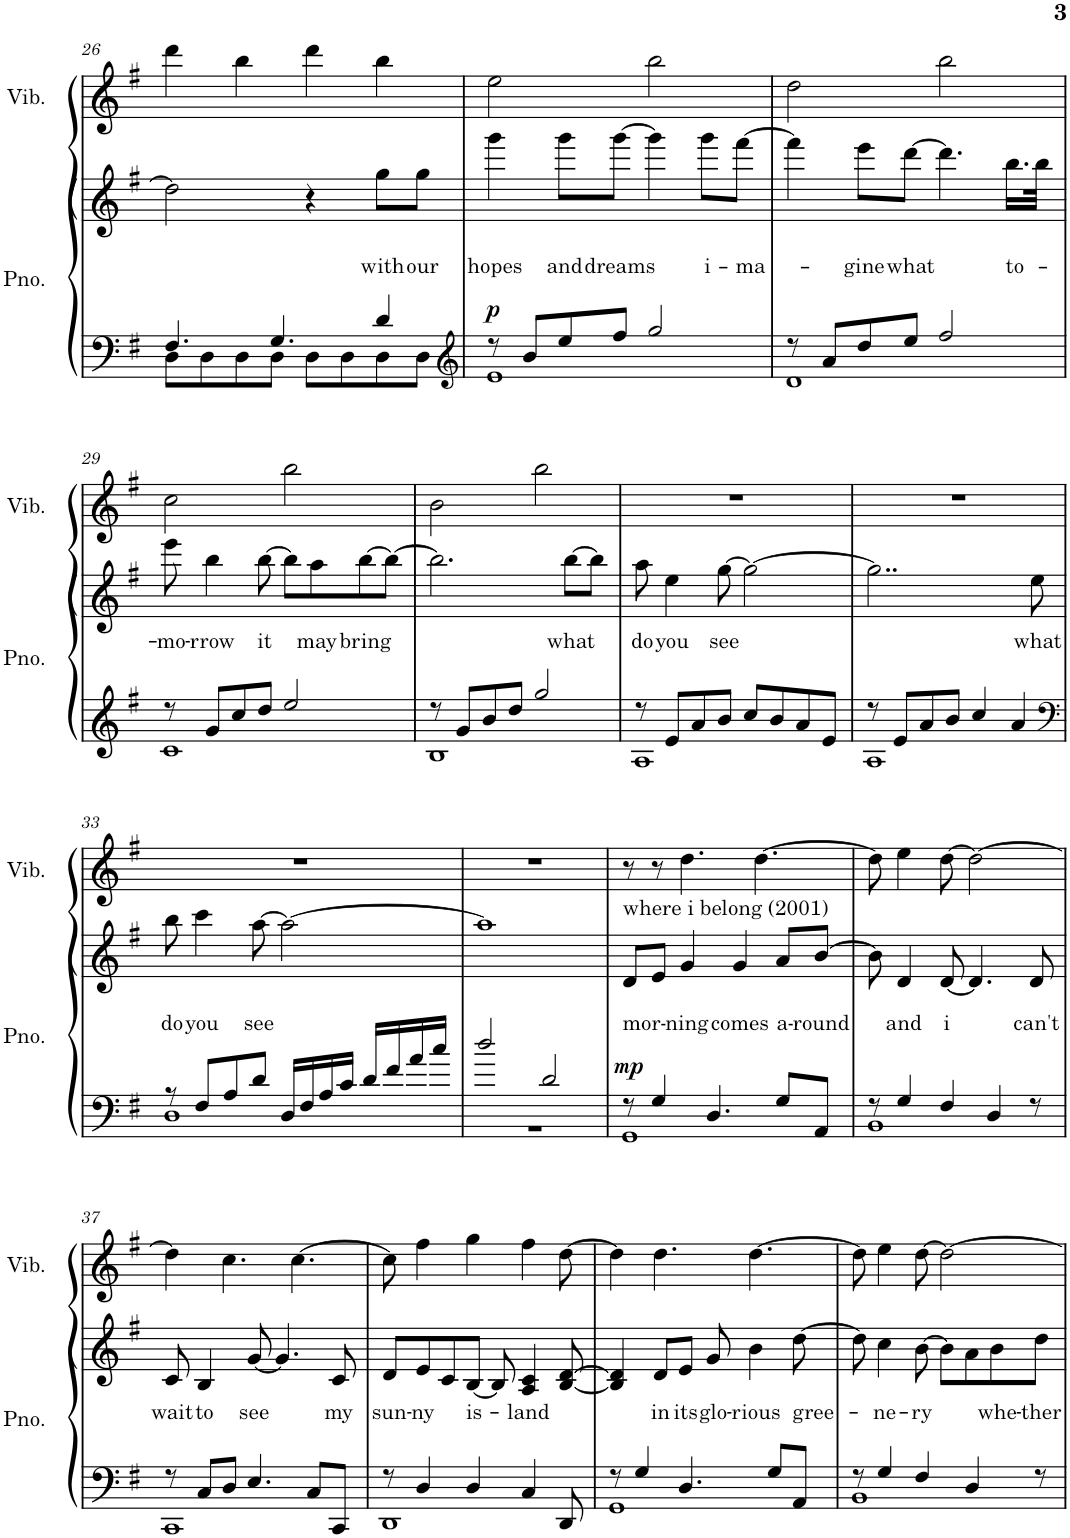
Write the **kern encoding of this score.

**kern	**kern	**text	**dynam	**kern
*part2	*part2	*part2	*part2	*part1
*staff3	*staff2	*staff2	*staff2/3	*staff1
*I"Piano	*	*	*	*I"Vibraphone
*I'Pno.	*	*	*	*I'Vib.
!!LO:PB:g=z
*clefF4	*clefG2	*	*	*clefG2
*k[f#]	*k[f#]	*	*	*k[f#]
*M4/4	*M4/4	*	*	*M4/4
=26	=26	=26	=26	=26
*^	*	*	*	*
4.F#/	8D\L	2dd\]	.	.	4ddd\
.	8D\	.	.	.	.
.	8D\	.	.	.	4bb\
4.G/	8D\J	.	.	.	.
.	8D\L	4r	.	.	4ddd\
.	8D\	.	.	.	.
!	!	!	!LO:LY:b	!	!
4d/	8D\	8gg\L	with	.	4bb\
!	!	!	!LO:LY:b	!	!
.	8D\J	8gg\J	our	.	.
=27	=27	=27	=27	=27	=27
*clefG2	*	*	*	*	*
!	!	!	!LO:LY:b	!LO:DY:b	!
8r	1e	4ggg\	hopes	p	2ee\
8b/L	.	.	.	.	.
!	!	!	!LO:LY:b	!	!
8ee/	.	8ggg\L	and	.	.
!	!	!	!LO:LY:b	!	!
8ff#/J	.	[8ggg\J	dreams	.	.
2gg/	.	4ggg\]	.	.	2bb\
!	!	!	!LO:LY:b	!	!
.	.	8ggg\L	i-	.	.
!	!	!	!LO:LY:b	!	!
.	.	[8fff#\J	-ma-	.	.
=28	=28	=28	=28	=28	=28
8r	1d	4fff#\]	.	.	2dd\
8a/L	.	.	.	.	.
!	!	!	!LO:LY:b	!	!
8dd/	.	8eee\L	-gine	.	.
!	!	!	!LO:LY:b	!	!
8ee/J	.	[8ddd\J	what	.	.
2ff#/	.	4.ddd\]	.	.	2bb\
!	!	!	!LO:LY:b	!	!
.	.	16.bb\LL	to-	.	.
.	.	32bb\JJk	.	.	.
!!LO:LB:g=z
=29	=29	=29	=29	=29	=29
!	!	!	!LO:LY:b	!	!
8r	1c	8eee\	-mo-	.	2cc\
!	!	!	!LO:LY:b	!	!
8g/L	.	4bb\	-rrow	.	.
8cc/	.	.	.	.	.
!	!	!	!LO:LY:b	!	!
8dd/J	.	[8bb\	it	.	.
2ee/	.	8bb\L]	.	.	2bb\
!	!	!	!LO:LY:b	!	!
.	.	8aa\	may	.	.
!	!	!	!LO:LY:b	!	!
.	.	[8bb\	bring	.	.
.	.	8bb\J_	.	.	.
=30	=30	=30	=30	=30	=30
8r	1B	2.bb\]	.	.	2b\
8g/L	.	.	.	.	.
8b/	.	.	.	.	.
8dd/J	.	.	.	.	.
2gg/	.	.	.	.	2bb\
!	!	!	!LO:LY:b	!	!
.	.	[8bb\L	what	.	.
.	.	8bb\J]	.	.	.
=31	=31	=31	=31	=31	=31
!	!	!	!LO:LY:b	!	!
8r	1A	8aa\	do	.	1r
!	!	!	!LO:LY:b	!	!
8e/L	.	4ee\	you	.	.
8a/	.	.	.	.	.
!	!	!	!LO:LY:b	!	!
8b/J	.	[8gg\	see	.	.
8cc/L	.	2gg\_	.	.	.
8b/	.	.	.	.	.
8a/	.	.	.	.	.
8e/J	.	.	.	.	.
=32	=32	=32	=32	=32	=32
8r	1A	2..gg\]	.	.	1r
8e/L	.	.	.	.	.
8a/	.	.	.	.	.
8b/J	.	.	.	.	.
4cc/	.	.	.	.	.
4a/	.	.	.	.	.
!	!	!	!LO:LY:b	!	!
.	.	8ee\	what	.	.
!!LO:LB:g=z
=33	=33	=33	=33	=33	=33
*clefF4	*	*	*	*	*
!	!	!	!LO:LY:b	!	!
8r	1D	8bb\	do	.	1r
!	!	!	!LO:LY:b	!	!
8F#/L	.	4ccc\	you	.	.
8A/	.	.	.	.	.
!	!	!	!LO:LY:b	!	!
8d/J	.	[8aa\	see	.	.
16D/LL	.	2aa\_	.	.	.
16F#/	.	.	.	.	.
16A/	.	.	.	.	.
16c/JJ	.	.	.	.	.
16d/LL	.	.	.	.	.
16f#/	.	.	.	.	.
16a/	.	.	.	.	.
16cc/JJ	.	.	.	.	.
=34	=34	=34	=34	=34	=34
2dd/	1r	1aa]	.	.	1r
2d/	.	.	.	.	.
=35	=35	=35	=35	=35	=35
!	!	!LO:TX:a:t=where i belong (2001)	!	!	!
!	!	!	!LO:LY:b	!LO:DY:b	!
8r	1GG	8d/L	mor-	mp	8r
4G/	.	8e/J	.	.	8r
!	!	!	!LO:LY:b	!	!
.	.	4g/	-ning	.	4.dd\
4.D/	.	.	.	.	.
!	!	!	!LO:LY:b	!	!
.	.	4g/	comes	.	.
.	.	.	.	.	[4.dd\
!	!	!	!LO:LY:b	!	!
8G/L	.	8a/L	a-	.	.
!	!	!	!LO:LY:b	!	!
8AA/J	.	[8b/J	-round	.	.
=36	=36	=36	=36	=36	=36
8r	1BB	8b\]	.	.	8dd\]
!	!	!	!LO:LY:b	!	!
4G/	.	4d/	and	.	4ee\
!	!	!	!LO:LY:b	!	!
4F#/	.	[8d/	i	.	[8dd\
.	.	4.d/]	.	.	2dd\_
4D/	.	.	.	.	.
!	!	!	!LO:LY:b	!	!
8r	.	8d/	can't	.	.
!!LO:LB:g=z
=37	=37	=37	=37	=37	=37
!	!	!	!LO:LY:b	!	!
8r	1CC	8c/	wait	.	4dd\]
!	!	!	!LO:LY:b	!	!
8C/L	.	4B/	to	.	.
8D/J	.	.	.	.	4.cc\
!	!	!	!LO:LY:b	!	!
4.E/	.	[8g/	see	.	.
.	.	4.g/]	.	.	.
.	.	.	.	.	[4.cc\
8C/L	.	.	.	.	.
!	!	!	!LO:LY:b	!	!
8CC/J	.	8c/	my	.	.
=38	=38	=38	=38	=38	=38
!	!	!	!LO:LY:b	!	!
8r	1DD	8d/L	sun-	.	8cc\]
!	!	!	!LO:LY:b	!	!
4D/	.	8e/	-ny	.	4ff#\
.	.	8c/	.	.	.
!	!	!	!LO:LY:b	!	!
4D/	.	[8B/J	is-	.	4gg\
.	.	8B/]	.	.	.
!	!	!	!LO:LY:b	!	!
4C/	.	4A/ 4c/	-land	.	4ff#\
8DD/	.	[8B/ [8d/	.	.	[8dd\
=39	=39	=39	=39	=39	=39
8r	1GG	4B/] 4d/]	.	.	4dd\]
4G/	.	.	.	.	.
!	!	!	!LO:LY:b	!	!
.	.	8d/L	in	.	4.dd\
!	!	!	!LO:LY:b	!	!
4.D/	.	8e/J	its	.	.
!	!	!	!LO:LY:b	!	!
.	.	8g/	glo-	.	.
!	!	!	!LO:LY:b	!	!
.	.	4b\	-rious	.	[4.dd\
8G/L	.	.	.	.	.
!	!	!	!LO:LY:b	!	!
8AA/J	.	[8dd\	gree-	.	.
=40	=40	=40	=40	=40	=40
8r	1BB	8dd\]	.	.	8dd\]
!	!	!	!LO:LY:b	!	!
4G/	.	4cc\	-ne-	.	4ee\
!	!	!	!LO:LY:b	!	!
4F#/	.	[8b\	-ry	.	[8dd\
.	.	8b\L]	.	.	2dd\_
4D/	.	8a\	.	.	.
!	!	!	!LO:LY:b	!	!
.	.	8b\	whe-	.	.
!	!	!	!LO:LY:b	!	!
8r	.	8dd\J	-ther	.	.
*v	*v	*	*	*	*
=	=	=	=	=
*-	*-	*-	*-	*-
